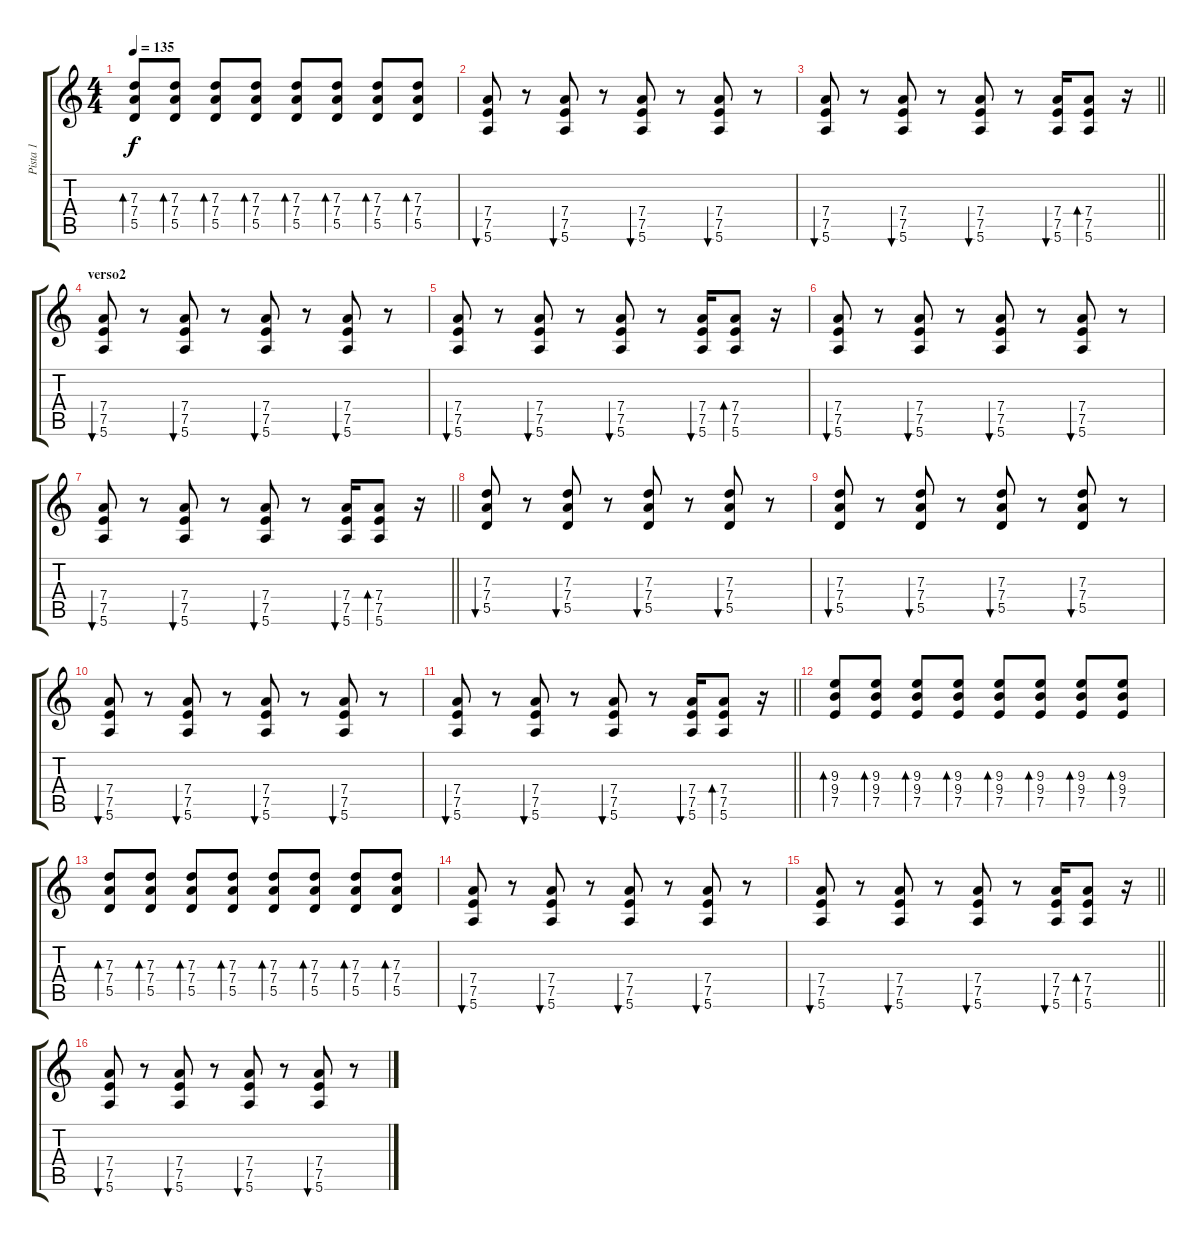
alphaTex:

\track ("Pista 1" "Pista 1") {instrument overdrivenguitar}
\staff {score tabs}
\tuning (E4 B3 G3 D3 A2 E2) {hide}
\ts (4 4)
\tempo 135
\clef g2
\ks c
(7.3 7.4 5.5).8{bd 30 dy f} (7.3 7.4 5.5).8{bd 30} (7.3 7.4 5.5).8{bd 30} (7.3 7.4 5.5).8{bd 30} (7.3 7.4 5.5).8{bd 30} (7.3 7.4 5.5).8{bd 30} (7.3 7.4 5.5).8{bd 30} (7.3 7.4 5.5).8{bd 30} |
(7.4 7.5 5.6).8{bu 30} r.8 (7.4 7.5 5.6).8{bu 30} r.8 (7.4 7.5 5.6).8{bu 30} r.8 (7.4 7.5 5.6).8{bu 30} r.8 |
\barLineRight lightlight
(7.4 7.5 5.6).8{bu 30} r.8 (7.4 7.5 5.6).8{bu 30} r.8 (7.4 7.5 5.6).8{bu 30} r.8 (7.4 7.5 5.6).16{bu 30} (7.4 7.5 5.6).8{bd 30} r.16 |
\section ("" "verso2")
(7.4 7.5 5.6).8{bu 30} r.8 (7.4 7.5 5.6).8{bu 30} r.8 (7.4 7.5 5.6).8{bu 30} r.8 (7.4 7.5 5.6).8{bu 30} r.8 |
(7.4 7.5 5.6).8{bu 30} r.8 (7.4 7.5 5.6).8{bu 30} r.8 (7.4 7.5 5.6).8{bu 30} r.8 (7.4 7.5 5.6).16{bu 30} (7.4 7.5 5.6).8{bd 30} r.16 |
(7.4 7.5 5.6).8{bu 30} r.8 (7.4 7.5 5.6).8{bu 30} r.8 (7.4 7.5 5.6).8{bu 30} r.8 (7.4 7.5 5.6).8{bu 30} r.8 |
\barLineRight lightlight
(7.4 7.5 5.6).8{bu 30} r.8 (7.4 7.5 5.6).8{bu 30} r.8 (7.4 7.5 5.6).8{bu 30} r.8 (7.4 7.5 5.6).16{bu 30} (7.4 7.5 5.6).8{bd 30} r.16 |
(7.3 7.4 5.5).8{bu 30} r.8 (7.3 7.4 5.5).8{bu 30} r.8 (7.3 7.4 5.5).8{bu 30} r.8 (7.3 7.4 5.5).8{bu 30} r.8 |
(7.3 7.4 5.5).8{bu 30} r.8 (7.3 7.4 5.5).8{bu 30} r.8 (7.3 7.4 5.5).8{bu 30} r.8 (7.3 7.4 5.5).8{bu 30} r.8 |
(7.4 7.5 5.6).8{bu 30} r.8 (7.4 7.5 5.6).8{bu 30} r.8 (7.4 7.5 5.6).8{bu 30} r.8 (7.4 7.5 5.6).8{bu 30} r.8 |
\barLineRight lightlight
(7.4 7.5 5.6).8{bu 30} r.8 (7.4 7.5 5.6).8{bu 30} r.8 (7.4 7.5 5.6).8{bu 30} r.8 (7.4 7.5 5.6).16{bu 30} (7.4 7.5 5.6).8{bd 30} r.16 |
(9.3 9.4 7.5).8{bd 30} (9.3 9.4 7.5).8{bd 30} (9.3 9.4 7.5).8{bd 30} (9.3 9.4 7.5).8{bd 30} (9.3 9.4 7.5).8{bd 30} (9.3 9.4 7.5).8{bd 30} (9.3 9.4 7.5).8{bd 30} (9.3 9.4 7.5).8{bd 30} |
(7.3 7.4 5.5).8{bd 30} (7.3 7.4 5.5).8{bd 30} (7.3 7.4 5.5).8{bd 30} (7.3 7.4 5.5).8{bd 30} (7.3 7.4 5.5).8{bd 30} (7.3 7.4 5.5).8{bd 30} (7.3 7.4 5.5).8{bd 30} (7.3 7.4 5.5).8{bd 30} |
(7.4 7.5 5.6).8{bu 30} r.8 (7.4 7.5 5.6).8{bu 30} r.8 (7.4 7.5 5.6).8{bu 30} r.8 (7.4 7.5 5.6).8{bu 30} r.8 |
\barLineRight lightlight
(7.4 7.5 5.6).8{bu 30} r.8 (7.4 7.5 5.6).8{bu 30} r.8 (7.4 7.5 5.6).8{bu 30} r.8 (7.4 7.5 5.6).16{bu 30} (7.4 7.5 5.6).8{bd 30} r.16 |
(7.4 7.5 5.6).8{bu 30} r.8 (7.4 7.5 5.6).8{bu 30} r.8 (7.4 7.5 5.6).8{bu 30} r.8 (7.4 7.5 5.6).8{bu 30} r.8
